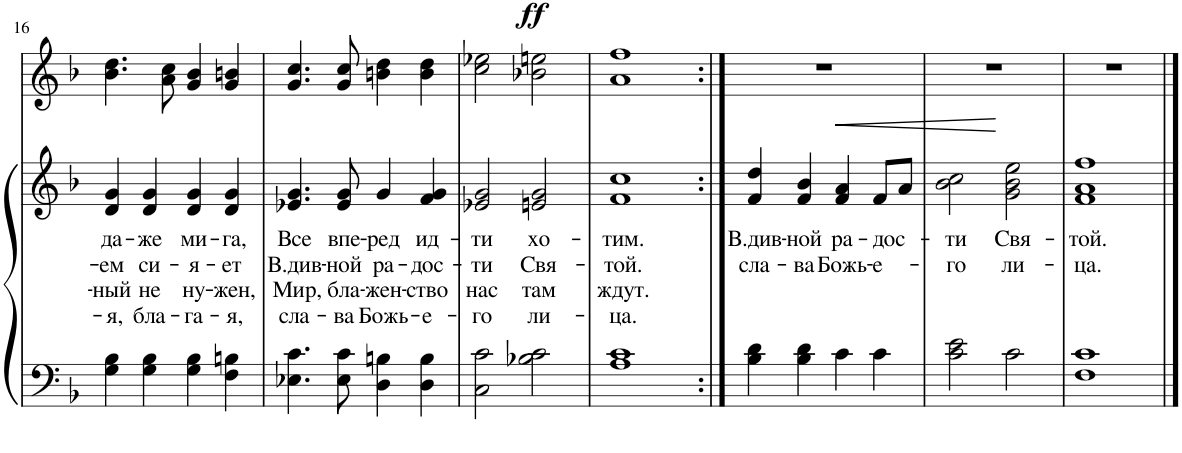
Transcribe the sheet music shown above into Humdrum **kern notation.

**kern	**kern	**text	**text	**text	**text	**kern	**dynam
*part1	*part1	*part1	*part1	*part1	*part1	*part1	*part1
*staff3	*staff2	*staff2	*staff2	*staff2	*staff2	*staff1	*staff1/2/3
*I"Piano	*	*	*	*	*	*	*
*I'Pno.	*	*	*	*	*	*	*
!!LO:PB:g=z
*clefF4	*clefG2	*	*	*	*	*clefG2	*
*k[b-]	*k[b-]	*	*	*	*	*k[b-]	*
*M4/4	*M4/4	*	*	*	*	*M4/4	*
*met(c)	*met(c)	*	*	*	*	*met(c)	*
=16	=16	=16	=16	=16	=16	=16	=16
!	!	!LO:LY:b	!LO:LY:b	!LO:LY:b	!LO:LY:b	!	!
4G\ 4B-\	4d/ 4g/	да-	-ем	-ный	-я,	4.b-\ 4.dd\	.
!	!	!LO:LY:b	!LO:LY:b	!LO:LY:b	!LO:LY:b	!	!
4G\ 4B-\	4d/ 4g/	-же	си-	не	бла-	.	.
.	.	.	.	.	.	8a\ 8cc\	.
!	!	!LO:LY:b	!LO:LY:b	!LO:LY:b	!LO:LY:b	!	!
4G\ 4B-\	4d/ 4g/	ми-	-я-	ну-	-га-	4g/ 4b-/	.
!	!	!LO:LY:b	!LO:LY:b	!LO:LY:b	!LO:LY:b	!	!
4F\ 4Bn\	4d/ 4g/	-га,	-ет	-жен,	-я,	4g/ 4bn/	.
=17	=17	=17	=17	=17	=17	=17	=17
!	!	!LO:LY:b	!LO:LY:b	!LO:LY:b	!LO:LY:b	!	!
4.E-X\ 4.c\	4.e-X/ 4.g/	Все	В.див-	Мир,	сла-	4.g/ 4.cc/	.
!	!	!LO:LY:b	!LO:LY:b	!LO:LY:b	!LO:LY:b	!	!
8E-\ 8c\	8e-/ 8g/	впе-	-ной	бла-	-ва	8g/ 8cc/	.
!	!	!LO:LY:b	!LO:LY:b	!LO:LY:b	!LO:LY:b	!	!
4D\ 4Bn\	4g/	-ред	ра-	-жен-	Божь-	4bn\ 4dd\	.
!	!	!LO:LY:b	!LO:LY:b	!LO:LY:b	!LO:LY:b	!	!
4D\ 4B\	4f/ 4g/	ид-	-дос-	-ство	-е-	4b\ 4dd\	.
=18	=18	=18	=18	=18	=18	=18	=18
!	!	!LO:LY:b	!LO:LY:b	!LO:LY:b	!LO:LY:b	!	!
2C\ 2c\	2e-X/ 2g/	-ти	-ти	нас	-го	2cc\ 2ee-X\	.
!	!	!LO:LY:b	!LO:LY:b	!LO:LY:b	!LO:LY:b	!	!LO:DY:a
2B-X\ 2c\	2en/ 2g/	хо-	Свя-	там	ли-	2b-X\ 2een\	ff
=19	=19	=19	=19	=19	=19	=19	=19
!	!	!LO:LY:b	!LO:LY:b	!LO:LY:b	!LO:LY:b	!	!
1A 1c	1f 1cc	-тим.	-той.	ждут.	-ца.	1a 1ff	.
=20:|!	=20:|!	=20:|!	=20:|!	=20:|!	=20:|!	=20:|!	=20:|!
!	!	!LO:LY:b	!LO:LY:b	!	!	!	!
4B-\ 4d\	4f/ 4dd/	В.див-	сла-	.	.	1r	.
!	!	!LO:LY:b	!LO:LY:b	!	!	!	!
4B-\ 4d\	4f/ 4b-/	-ной	-ва	.	.	.	.
!	!	!LO:LY:b	!LO:LY:b	!	!	!	!
4c\	4f/ 4a/	ра-	Божь-	.	.	.	.
!	!	!LO:LY:b	!LO:LY:b	!	!	!	!
4c\	8f/L	-дос-	-е-	.	.	.	.
.	8a/J	.	.	.	.	.	.
=21	=21	=21	=21	=21	=21	=21	=21
!	!	!LO:LY:b	!LO:LY:b	!	!	!	!
2c\ 2e\	2b-\ 2cc\	-ти	-го	.	.	1r	.
!	!	!LO:LY:b	!LO:LY:b	!	!	!	!
2c\	2g\ 2b-\ 2ee\	Свя-	ли-	.	.	.	.
=22	=22	=22	=22	=22	=22	=22	=22
!	!	!LO:LY:b	!LO:LY:b	!	!	!	!
1F 1c	1f 1a 1ff	-той.	-ца.	.	.	1r	.
==	==	==	==	==	==	==	==
*-	*-	*-	*-	*-	*-	*-	*-
